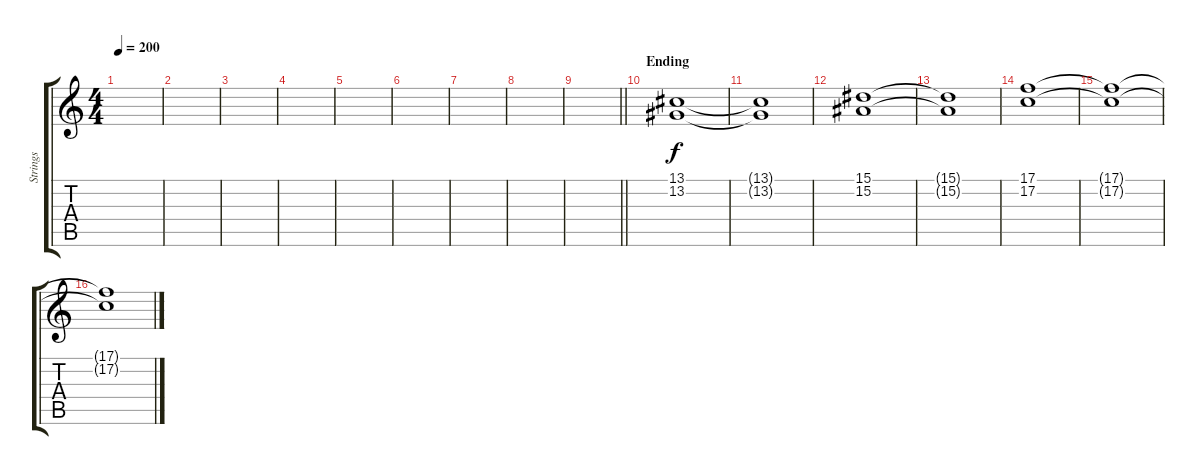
\track ("Strings" "Strings") {instrument stringensemble1}
\staff {score tabs}
\tuning (C4 G3 Eb3 Bb2 F2 C2) {hide}
\ts (4 4)
\tempo 200
\clef g2
\ks c
|
|
|
|
|
|
|
|
\barLineRight lightlight
|
\section ("" "Ending")
(13.1 13.2).1 |
(13.1{t} 13.2{t}).1 |
(15.1 15.2).1 |
(15.1{t} 15.2{t}).1 |
(17.1 17.2).1 |
(17.1{t} 17.2{t}).1 |
(17.1{t} 17.2{t}).1
